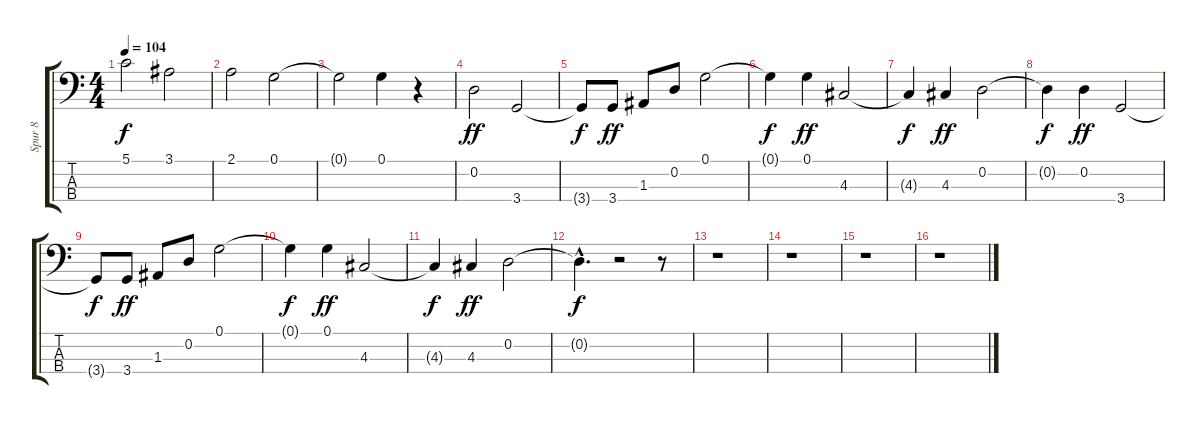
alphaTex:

\track ("Spur 8" "Spur 8") {instrument electricbassfinger}
\staff {score tabs}
\tuning (G2 D2 A1 E1) {hide}
\ts (4 4)
\tempo 104
\clef f4
\ks c
5.1.2{dy f} 3.1.2 |
2.1.2 0.1.2 |
0.1{t}.2 0.1.4 r.4 |
0.2.2{dy ff} 3.4.2 |
3.4{t}.8{dy f} 3.4.8{dy ff} 1.3.8 0.2.8 0.1.2 |
0.1{t}.4{dy f} 0.1.4{dy ff} 4.3.2 |
4.3{t}.4{dy f} 4.3.4{dy ff} 0.2.2 |
0.2{t}.4{dy f} 0.2.4{dy ff} 3.4.2 |
3.4{t}.8{dy f} 3.4.8{dy ff} 1.3.8 0.2.8 0.1.2 |
0.1{t}.4{dy f} 0.1.4{dy ff} 4.3.2 |
4.3{t}.4{dy f} 4.3.4{dy ff} 0.2.2 |
0.2{hac t}.4{d dy f} r.2 r.8 |
r.1 |
r.1 |
r.1 |
r.1
